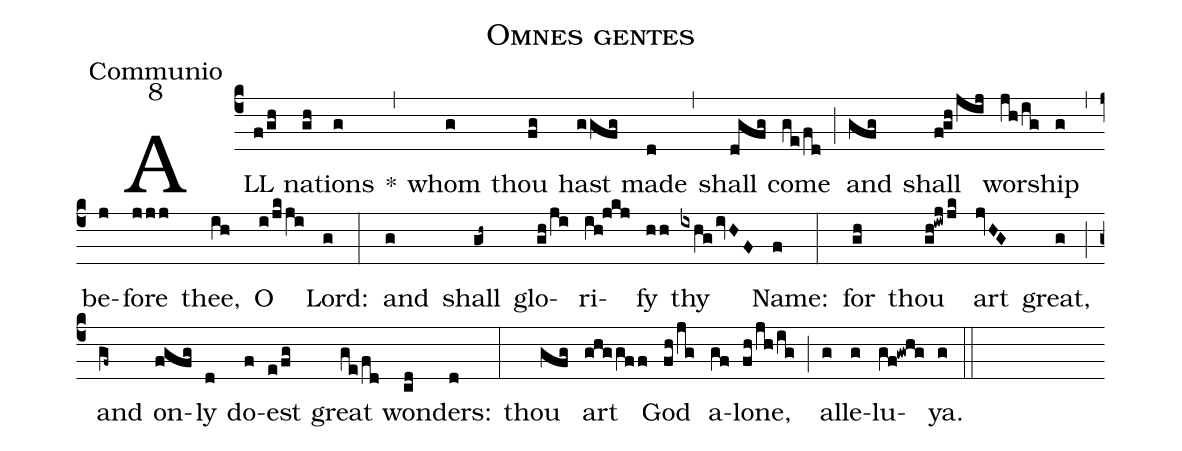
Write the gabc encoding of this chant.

name:Omnes gentes;
office-part:Communio;
mode:8;
%%
(c4) ALL(f/gh) na(gh)tions(g) *(,) whom(g) thou(fg) hast(ggfg) made(d) (,) shall(dgfg) come(ge/fd) (;) and(gfg) shall(f!gh/jij) wor(jh/ig)ship(g) (,) be(j)fore(jjj) thee,(ih) O(i/jk/ji) Lord:(g) (:) and(g) shall(gh~) glo(gh/ji)ri(ih!jkj)fy(hh) thy(ixhg/ivHF) Name:(f) (:) for(gh) thou(gh!iwjjk) art(jvHG) great,(g) (;) and(gf~) on(fgfg)ly(d) do(f)est(e/fg) great(ge/fd) won(cd)ders:(d) (:) thou(gfg) art(ghggff) God(fh/jg) a(gf)lone,(fh/jh/ig) (;) al(g)le(g)lu(gf!gwhg)ya.(g) (::)
